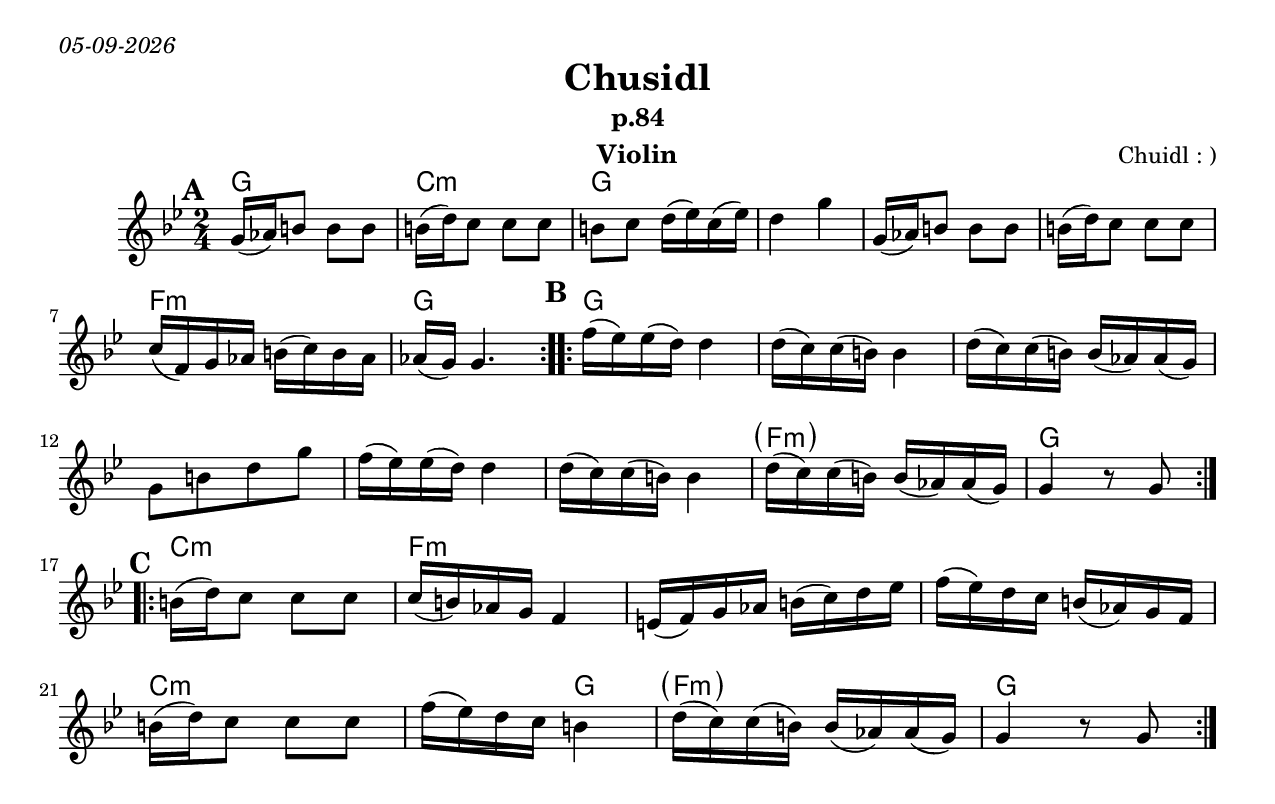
\version "2.18.0"
\include "english.ly"
%\pointAndClickOff
\paper{
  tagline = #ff
  print-all-headers = ##t
  #(set-paper-size "letter")
}
date = #(strftime "%d-%m-%Y" (localtime (current-time)))

\markup{ \italic{ \date }  }

%\markup{ Got something to say? }

global = {
  \clef treble
  \key g \minor
  \time 2/4
  \set Score.markFormatter = #format-mark-box-alphabet
}

%#################################### Melody ########################
%melody =  \transpose c d \relative c' {  %transpose for clarinet
melody = \relative c'' {
  \global
  %\partial 16*3 a16 d f   %lead in notes

  \repeat volta 2{
   \mark \default
   g16(af) b8 b b
   b16 (d)c8 c c
   b8 c d16(ef) c(ef)
   d4 g

   g,16(af) b8 b b
   b16 (d)c8 c c
   c16(f,) g af b(c) b af
   af16(g) g4.
  }

 % \break
  \repeat volta 2{
   \mark \default
   f'16(ef) ef(d) d4
   d16(c) c(b) b4
   d16(c) c(b) b(af) af(g)
   g8 [b d g]

   f16(ef) ef(d) d4
   d16(c) c(b) b4
   d16(c) c(b) b(af) af(g)
   g4 r8 g
    \break
  }


  \repeat volta 2{
  \mark \default
  b16(d) c8 c c
  c16 (b) af g f4
  e16(f) g af  b(c) d ef %not marked?
  f16(ef) d c b(af) g f

  b16(d) c8 c c
  f16(ef) d c b4
  d16(c) c(b) b(af) af(g)
   g4 r8 g

  }
}
%################################# Lyrics #####################
%\addlyrics{ \set stanza = #"1. " }
%################################# Chords #######################
harmonies = \chordmode {
  g2
  c2:m
  g2*4
  f2:m
  g2
  %b
  g2*6
  \parenthesize f2:m
  g2
  %c
  c2:m
  f2*3:m
  c4*3:m
  g4
  \parenthesize f2:m
  g2


}

\score {
  % transpose score below
  %\transpose c d
  <<
    \new ChordNames {
      \set chordChanges = ##f
      \harmonies
    }
    \new Staff   \melody
  >>
  \header{
    title= "Chusidl"
    subtitle="p.84"
    composer= "Chuidl : )"
    instrument = "Violin"
    arranger= ""
  }
  \midi{\tempo 4 = 120}
  \layout{indent = 1.0\cm}
}
%{
% more verses:
\markup{}
\markup {
  \font-size #2
  \fill-line {
    \hspace #0.1 % distance from left margin
    \column {
      \line { "1."
	\column {
	  ""
	}
      }
      \hspace #0.2 % vertical distance between verses
      \line { "2."
	\column {
	 ""
	}
      }
    }
    \hspace #0.1  % horiz. distance between columns
    \column {
      \line { "3."
	\column {
	  ""
	}
      }
      \hspace #0.2 % distance between verses
      \line { "4."
	\column {
	 ""
	}
      }
    }
    \hspace #0.1 % distance to right margin
  }
}

%}
